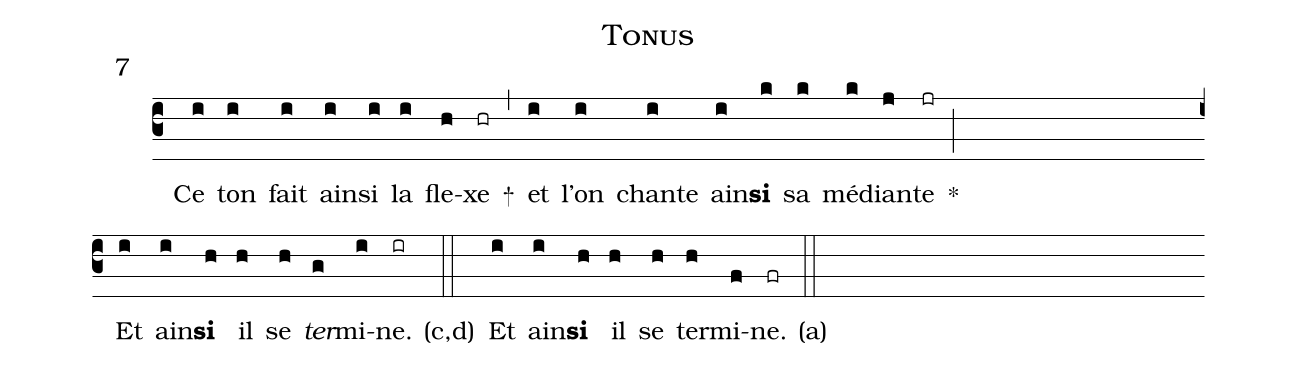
name:Tonus;
mode:7;
%%
(c3) ~() Ce(i) ton(i) fait(i) ain(i)si(i) la(i) fle(h)xe(hr) +(,)
et(i) l'on(i) chante(i) ain(i)<b>si</b>(k) sa(k) mé(k)dian(j)te(jr) *(;Z)
Et(i) ain(i)<b>si</b>(h) il(h) se(h) <i>ter</i>(g)mi(i)ne. <v>(</v>c,d)(ir) (::)
Et(i) ain(i)<b>si</b>(h) il(h) se(h) ter(h)mi(f)ne. <v>(</v>a)(fr) (::)
